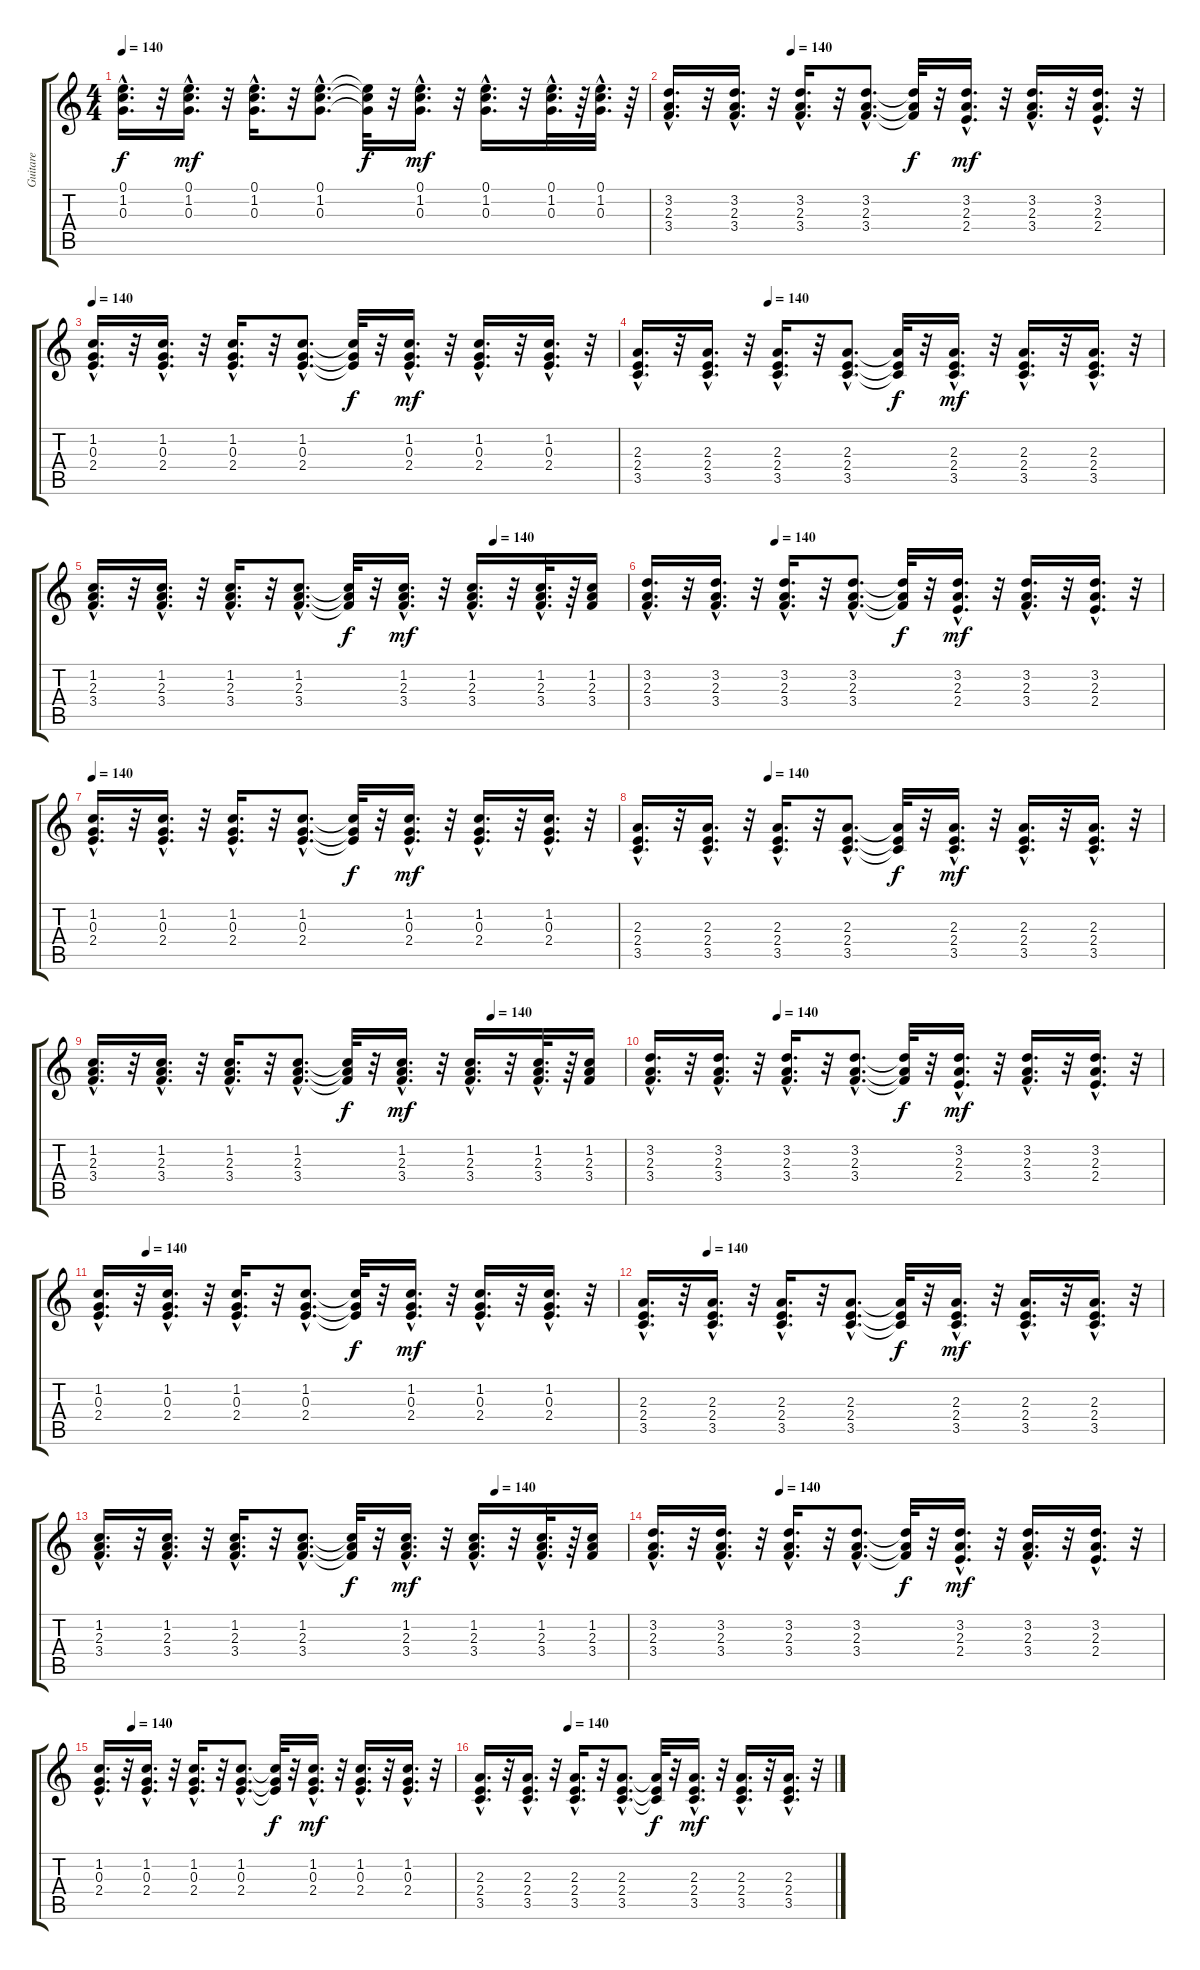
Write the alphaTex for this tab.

\track ("Guitare" "Guitare") {instrument acousticguitarnylon}
\staff {score tabs}
\tuning (E4 B3 G3 D3 A2 E2) {hide}
\ts (4 4)
\tempo 140
\clef g2
\ks c
(0.1{hac t} 1.2{hac t} 0.3{hac t}).16{d dy f} r.32 (0.1{hac} 1.2{hac} 0.3{hac}).16{d dy mf} r.32 (0.1{hac} 1.2{hac} 0.3{hac}).16{d} r.32 (0.1{hac} 1.2{hac} 0.3{hac}).8{d} (0.1{t} 1.2{t} 0.3{t}).32{dy f} r.32 (0.1{hac} 1.2{hac} 0.3{hac}).16{d dy mf} r.32 (0.1{hac} 1.2{hac} 0.3{hac}).16{d} r.32 (0.1{hac} 1.2{hac} 0.3{hac}).32{d} r.64 (0.1{hac} 1.2{hac} 0.3{hac}).32{d} r.64 |
\tempo (140 0.25)
(3.2{hac} 2.3{hac} 3.4{hac}).16{d} r.32 (3.2{hac} 2.3{hac} 3.4{hac}).16{d} r.32 (3.2{hac} 2.3{hac} 3.4{hac}).16{d} r.32 (3.2{hac} 2.3{hac} 3.4{hac}).8{d} (3.2{t} 2.3{t} 3.4{t}).32{dy f} r.32 (3.2{hac} 2.3{hac} 2.4{hac}).16{d dy mf} r.32 (3.2{hac} 2.3{hac} 3.4{hac}).16{d} r.32 (3.2{hac} 2.3{hac} 2.4{hac}).16{d} r.32 |
\tempo 140
(1.2{hac} 0.3{hac} 2.4{hac}).16{d} r.32 (1.2{hac} 0.3{hac} 2.4{hac}).16{d} r.32 (1.2{hac} 0.3{hac} 2.4{hac}).16{d} r.32 (1.2{hac} 0.3{hac} 2.4{hac}).8{d} (1.2{t} 0.3{t} 2.4{t}).32{dy f} r.32 (1.2{hac} 0.3{hac} 2.4{hac}).16{d dy mf} r.32 (1.2{hac} 0.3{hac} 2.4{hac}).16{d} r.32 (1.2{hac} 0.3{hac} 2.4{hac}).16{d} r.32 |
\tempo (140 0.25)
(2.3{hac} 2.4{hac} 3.5{hac}).16{d} r.32 (2.3{hac} 2.4{hac} 3.5{hac}).16{d} r.32 (2.3{hac} 2.4{hac} 3.5{hac}).16{d} r.32 (2.3{hac} 2.4{hac} 3.5{hac}).8{d} (2.3{t} 2.4{t} 3.5{t}).32{dy f} r.32 (2.3{hac} 2.4{hac} 3.5{hac}).16{d dy mf} r.32 (2.3{hac} 2.4{hac} 3.5{hac}).16{d} r.32 (2.3{hac} 2.4{hac} 3.5{hac}).16{d} r.32 |
\tempo (140 0.75)
(1.2{hac} 2.3{hac} 3.4{hac}).16{d} r.32 (1.2{hac} 2.3{hac} 3.4{hac}).16{d} r.32 (1.2{hac} 2.3{hac} 3.4{hac}).16{d} r.32 (1.2{hac} 2.3{hac} 3.4{hac}).8{d} (1.2{t} 2.3{t} 3.4{t}).32{dy f} r.32 (1.2{hac} 2.3{hac} 3.4{hac}).16{d dy mf} r.32 (1.2{hac} 2.3{hac} 3.4{hac}).16{d} r.32 (1.2{hac} 2.3{hac} 3.4{hac}).32{d} r.64 (1.2 2.3 3.4).16 |
\tempo (140 0.25)
(3.2{hac} 2.3{hac} 3.4{hac}).16{d} r.32 (3.2{hac} 2.3{hac} 3.4{hac}).16{d} r.32 (3.2{hac} 2.3{hac} 3.4{hac}).16{d} r.32 (3.2{hac} 2.3{hac} 3.4{hac}).8{d} (3.2{t} 2.3{t} 3.4{t}).32{dy f} r.32 (3.2{hac} 2.3{hac} 2.4{hac}).16{d dy mf} r.32 (3.2{hac} 2.3{hac} 3.4{hac}).16{d} r.32 (3.2{hac} 2.3{hac} 2.4{hac}).16{d} r.32 |
\tempo 140
(1.2{hac} 0.3{hac} 2.4{hac}).16{d} r.32 (1.2{hac} 0.3{hac} 2.4{hac}).16{d} r.32 (1.2{hac} 0.3{hac} 2.4{hac}).16{d} r.32 (1.2{hac} 0.3{hac} 2.4{hac}).8{d} (1.2{t} 0.3{t} 2.4{t}).32{dy f} r.32 (1.2{hac} 0.3{hac} 2.4{hac}).16{d dy mf} r.32 (1.2{hac} 0.3{hac} 2.4{hac}).16{d} r.32 (1.2{hac} 0.3{hac} 2.4{hac}).16{d} r.32 |
\tempo (140 0.25)
(2.3{hac} 2.4{hac} 3.5{hac}).16{d} r.32 (2.3{hac} 2.4{hac} 3.5{hac}).16{d} r.32 (2.3{hac} 2.4{hac} 3.5{hac}).16{d} r.32 (2.3{hac} 2.4{hac} 3.5{hac}).8{d} (2.3{t} 2.4{t} 3.5{t}).32{dy f} r.32 (2.3{hac} 2.4{hac} 3.5{hac}).16{d dy mf} r.32 (2.3{hac} 2.4{hac} 3.5{hac}).16{d} r.32 (2.3{hac} 2.4{hac} 3.5{hac}).16{d} r.32 |
\tempo (140 0.75)
(1.2{hac} 2.3{hac} 3.4{hac}).16{d} r.32 (1.2{hac} 2.3{hac} 3.4{hac}).16{d} r.32 (1.2{hac} 2.3{hac} 3.4{hac}).16{d} r.32 (1.2{hac} 2.3{hac} 3.4{hac}).8{d} (1.2{t} 2.3{t} 3.4{t}).32{dy f} r.32 (1.2{hac} 2.3{hac} 3.4{hac}).16{d dy mf} r.32 (1.2{hac} 2.3{hac} 3.4{hac}).16{d} r.32 (1.2{hac} 2.3{hac} 3.4{hac}).32{d} r.64 (1.2 2.3 3.4).16 |
\tempo (140 0.25)
(3.2{hac} 2.3{hac} 3.4{hac}).16{d} r.32 (3.2{hac} 2.3{hac} 3.4{hac}).16{d} r.32 (3.2{hac} 2.3{hac} 3.4{hac}).16{d} r.32 (3.2{hac} 2.3{hac} 3.4{hac}).8{d} (3.2{t} 2.3{t} 3.4{t}).32{dy f} r.32 (3.2{hac} 2.3{hac} 2.4{hac}).16{d dy mf} r.32 (3.2{hac} 2.3{hac} 3.4{hac}).16{d} r.32 (3.2{hac} 2.3{hac} 2.4{hac}).16{d} r.32 |
\tempo (140 0.09375)
(1.2{hac} 0.3{hac} 2.4{hac}).16{d} r.32 (1.2{hac} 0.3{hac} 2.4{hac}).16{d} r.32 (1.2{hac} 0.3{hac} 2.4{hac}).16{d} r.32 (1.2{hac} 0.3{hac} 2.4{hac}).8{d} (1.2{t} 0.3{t} 2.4{t}).32{dy f} r.32 (1.2{hac} 0.3{hac} 2.4{hac}).16{d dy mf} r.32 (1.2{hac} 0.3{hac} 2.4{hac}).16{d} r.32 (1.2{hac} 0.3{hac} 2.4{hac}).16{d} r.32 |
\tempo (140 0.125)
(2.3{hac} 2.4{hac} 3.5{hac}).16{d} r.32 (2.3{hac} 2.4{hac} 3.5{hac}).16{d} r.32 (2.3{hac} 2.4{hac} 3.5{hac}).16{d} r.32 (2.3{hac} 2.4{hac} 3.5{hac}).8{d} (2.3{t} 2.4{t} 3.5{t}).32{dy f} r.32 (2.3{hac} 2.4{hac} 3.5{hac}).16{d dy mf} r.32 (2.3{hac} 2.4{hac} 3.5{hac}).16{d} r.32 (2.3{hac} 2.4{hac} 3.5{hac}).16{d} r.32 |
\tempo (140 0.75)
(1.2{hac} 2.3{hac} 3.4{hac}).16{d} r.32 (1.2{hac} 2.3{hac} 3.4{hac}).16{d} r.32 (1.2{hac} 2.3{hac} 3.4{hac}).16{d} r.32 (1.2{hac} 2.3{hac} 3.4{hac}).8{d} (1.2{t} 2.3{t} 3.4{t}).32{dy f} r.32 (1.2{hac} 2.3{hac} 3.4{hac}).16{d dy mf} r.32 (1.2{hac} 2.3{hac} 3.4{hac}).16{d} r.32 (1.2{hac} 2.3{hac} 3.4{hac}).32{d} r.64 (1.2 2.3 3.4).16 |
\tempo (140 0.25)
(3.2{hac} 2.3{hac} 3.4{hac}).16{d} r.32 (3.2{hac} 2.3{hac} 3.4{hac}).16{d} r.32 (3.2{hac} 2.3{hac} 3.4{hac}).16{d} r.32 (3.2{hac} 2.3{hac} 3.4{hac}).8{d} (3.2{t} 2.3{t} 3.4{t}).32{dy f} r.32 (3.2{hac} 2.3{hac} 2.4{hac}).16{d dy mf} r.32 (3.2{hac} 2.3{hac} 3.4{hac}).16{d} r.32 (3.2{hac} 2.3{hac} 2.4{hac}).16{d} r.32 |
\tempo (140 0.09375)
(1.2{hac} 0.3{hac} 2.4{hac}).16{d} r.32 (1.2{hac} 0.3{hac} 2.4{hac}).16{d} r.32 (1.2{hac} 0.3{hac} 2.4{hac}).16{d} r.32 (1.2{hac} 0.3{hac} 2.4{hac}).8{d} (1.2{t} 0.3{t} 2.4{t}).32{dy f} r.32 (1.2{hac} 0.3{hac} 2.4{hac}).16{d dy mf} r.32 (1.2{hac} 0.3{hac} 2.4{hac}).16{d} r.32 (1.2{hac} 0.3{hac} 2.4{hac}).16{d} r.32 |
\tempo (140 0.25)
(2.3{hac} 2.4{hac} 3.5{hac}).16{d} r.32 (2.3{hac} 2.4{hac} 3.5{hac}).16{d} r.32 (2.3{hac} 2.4{hac} 3.5{hac}).16{d} r.32 (2.3{hac} 2.4{hac} 3.5{hac}).8{d} (2.3{t} 2.4{t} 3.5{t}).32{dy f} r.32 (2.3{hac} 2.4{hac} 3.5{hac}).16{d dy mf} r.32 (2.3{hac} 2.4{hac} 3.5{hac}).16{d} r.32 (2.3{hac} 2.4{hac} 3.5{hac}).16{d} r.32
